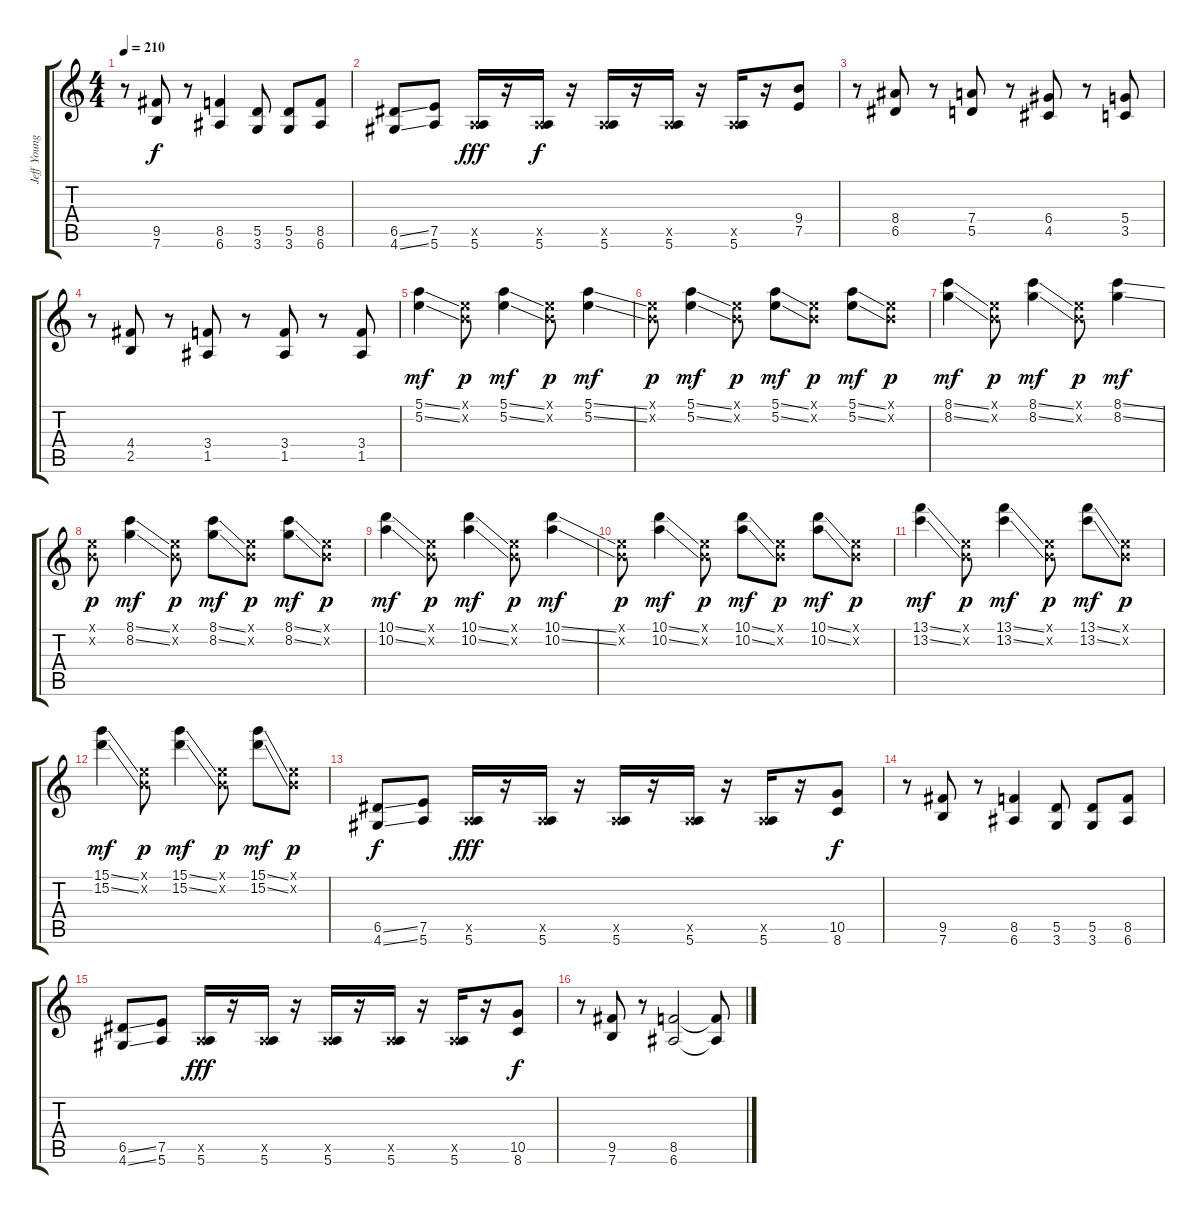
\track ("Jeff Young" "Jeff Young") {instrument distortionguitar}
\staff {score tabs}
\tuning (E4 B3 G3 D3 A2 E2) {hide}
\ts (4 4)
\tempo 210
\clef g2
\ks c
r.8{dy f} (9.5 7.6).8 r.8 (8.5 6.6).4 (5.5 3.6).8 (5.5 3.6).8 (8.5 6.6).8 |
(6.5{ss} 4.6{ss}).8 (7.5 5.6).8 (0.5{x} 5.6).16{dy fff} r.16 (0.5{x} 5.6).16{dy f} r.16 (0.5{x} 5.6).16 r.16 (0.5{x} 5.6).16 r.16 (0.5{x} 5.6).16 r.16 (9.4 7.5).8 |
r.8 (8.4 6.5).8 r.8 (7.4 5.5).8 r.8 (6.4 4.5).8 r.8 (5.4 3.5).8 |
r.8 (4.4 2.5).8 r.8 (3.4 1.5).8 r.8 (3.4 1.5).8 r.8 (3.4 1.5).8 |
(5.1{ss} 5.2{ss}).4{dy mf} (0.1{x} 0.2{x}).8{dy p} (5.1{ss} 5.2{ss}).4{dy mf} (0.1{x} 0.2{x}).8{dy p} (5.1{ss} 5.2{ss}).4{dy mf} |
(0.1{x} 0.2{x}).8{dy p} (5.1{ss} 5.2{ss}).4{dy mf} (0.1{x} 0.2{x}).8{dy p} (5.1{ss} 5.2{ss}).8{dy mf} (0.1{x} 0.2{x}).8{dy p} (5.1{ss} 5.2{ss}).8{dy mf} (0.1{x} 0.2{x}).8{dy p} |
(8.1{ss} 8.2{ss}).4{dy mf} (0.1{x} 0.2{x}).8{dy p} (8.1{ss} 8.2{ss}).4{dy mf} (0.1{x} 0.2{x}).8{dy p} (8.1{ss} 8.2{ss}).4{dy mf} |
(0.1{x} 0.2{x}).8{dy p} (8.1{ss} 8.2{ss}).4{dy mf} (0.1{x} 0.2{x}).8{dy p} (8.1{ss} 8.2{ss}).8{dy mf} (0.1{x} 0.2{x}).8{dy p} (8.1{ss} 8.2{ss}).8{dy mf} (0.1{x} 0.2{x}).8{dy p} |
(10.1{ss} 10.2{ss}).4{dy mf} (0.1{x} 0.2{x}).8{dy p} (10.1{ss} 10.2{ss}).4{dy mf} (0.1{x} 0.2{x}).8{dy p} (10.1{ss} 10.2{ss}).4{dy mf} |
(0.1{x} 0.2{x}).8{dy p} (10.1{ss} 10.2{ss}).4{dy mf} (0.1{x} 0.2{x}).8{dy p} (10.1{ss} 10.2{ss}).8{dy mf} (0.1{x} 0.2{x}).8{dy p} (10.1{ss} 10.2{ss}).8{dy mf} (0.1{x} 0.2{x}).8{dy p} |
(13.1{ss} 13.2{ss}).4{dy mf} (0.1{x} 0.2{x}).8{dy p} (13.1{ss} 13.2{ss}).4{dy mf} (0.1{x} 0.2{x}).8{dy p} (13.1{ss} 13.2{ss}).8{dy mf} (0.1{x} 0.2{x}).8{dy p} |
(15.1{ss} 15.2{ss}).4{dy mf} (0.1{x} 0.2{x}).8{dy p} (15.1{ss} 15.2{ss}).4{dy mf} (0.1{x} 0.2{x}).8{dy p} (15.1{ss} 15.2{ss}).8{dy mf} (0.1{x} 0.2{x}).8{dy p} |
(6.5{ss} 4.6{ss}).8{dy f} (7.5 5.6).8 (0.5{x} 5.6).16{dy fff} r.16 (0.5{x} 5.6).16 r.16 (0.5{x} 5.6).16 r.16 (0.5{x} 5.6).16 r.16 (0.5{x} 5.6).16 r.16 (10.5 8.6).8{dy f} |
r.8 (9.5 7.6).8 r.8 (8.5 6.6).4 (5.5 3.6).8 (5.5 3.6).8 (8.5 6.6).8 |
(6.5{ss} 4.6{ss}).8 (7.5 5.6).8 (0.5{x} 5.6).16{dy fff} r.16 (0.5{x} 5.6).16 r.16 (0.5{x} 5.6).16 r.16 (0.5{x} 5.6).16 r.16 (0.5{x} 5.6).16 r.16 (10.5 8.6).8{dy f} |
r.8 (9.5 7.6).8 r.8 (8.5 6.6).2 (8.5{t} 6.6{t}).8
